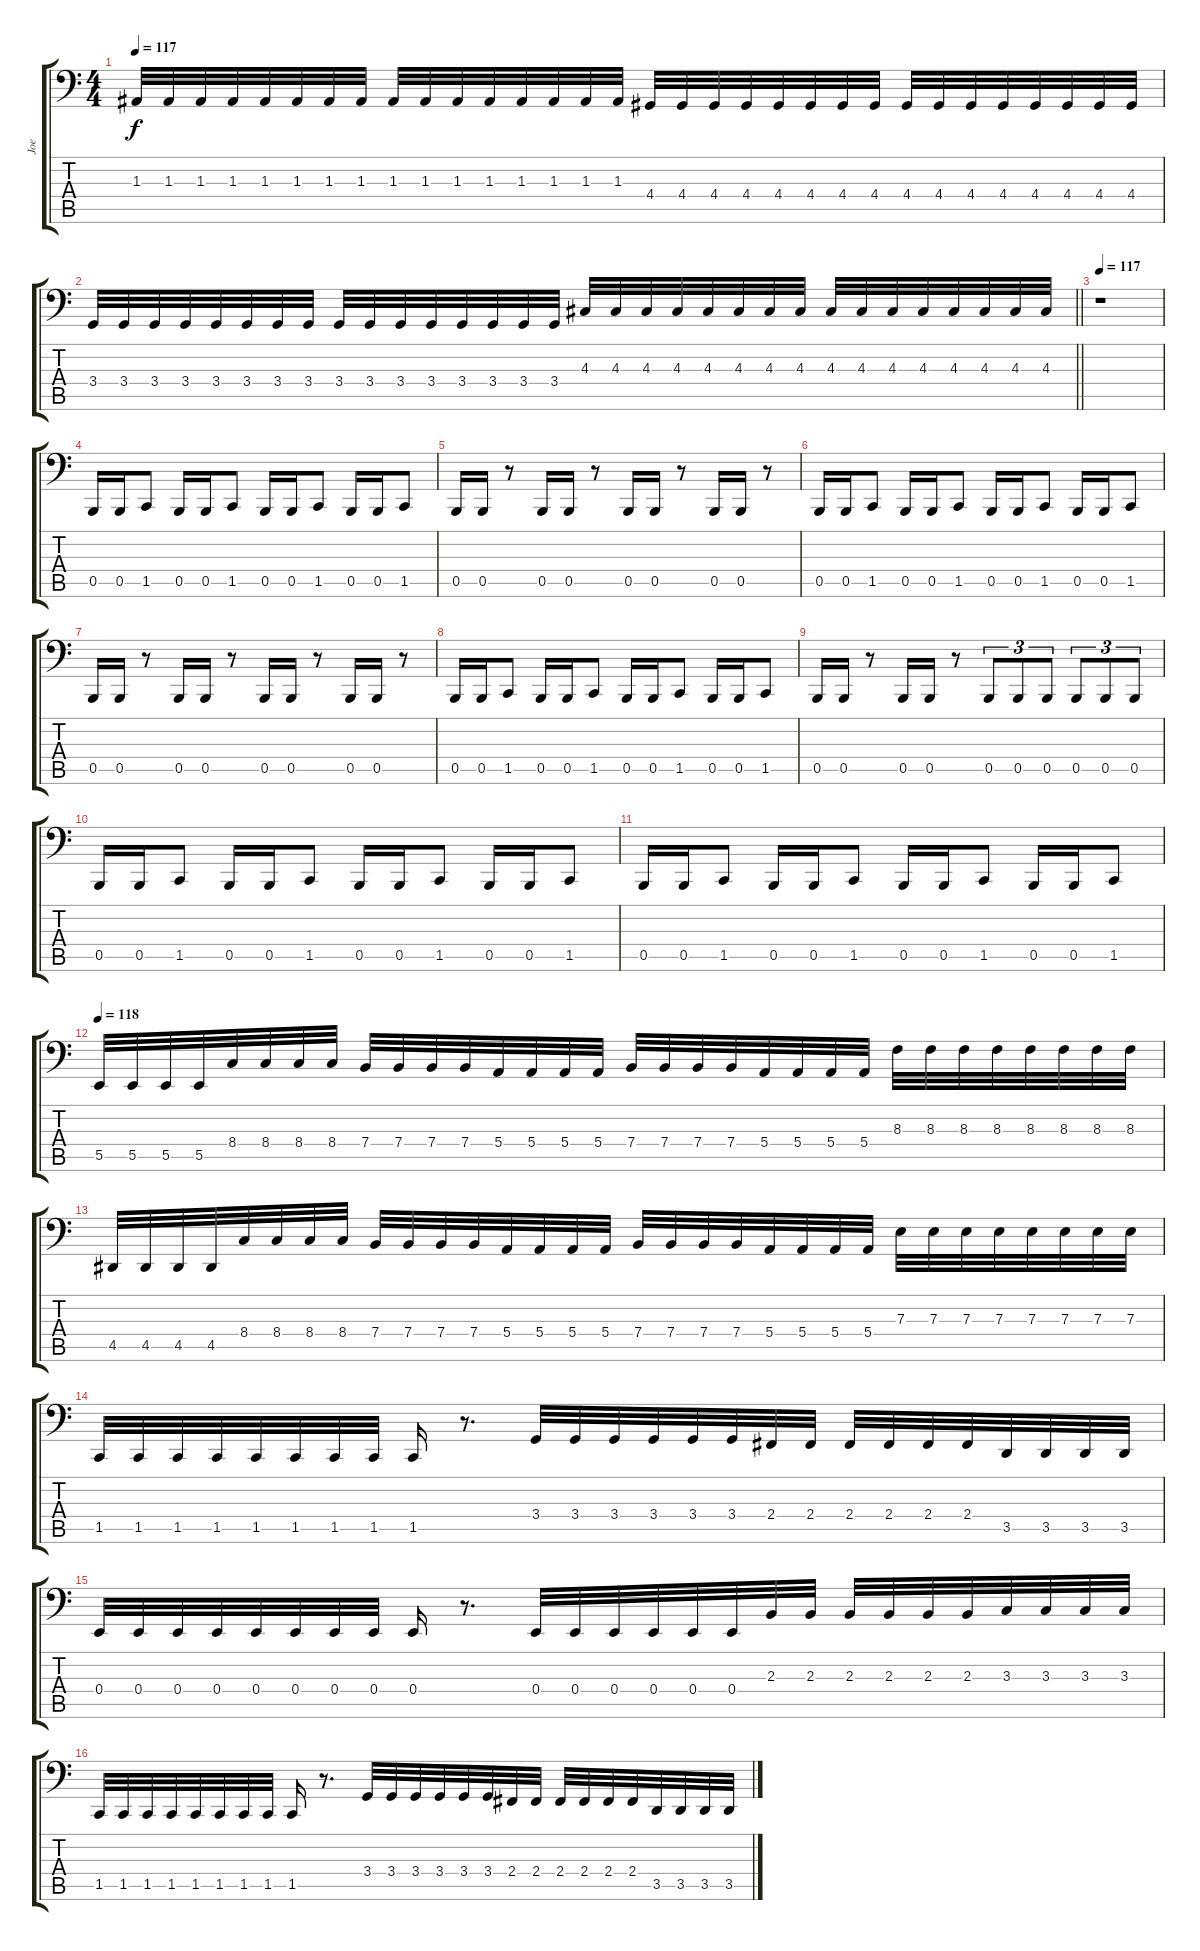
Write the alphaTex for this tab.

\track ("Joe" "Joe") {instrument electricbasspick}
\staff {score tabs}
\tuning (G2 D2 A1 E1 B0 Gb0) {hide}
\ts (4 4)
\tempo 117
\clef f4
\ks c
1.3.32{dy f} 1.3.32 1.3.32 1.3.32 1.3.32 1.3.32 1.3.32 1.3.32 1.3.32 1.3.32 1.3.32 1.3.32 1.3.32 1.3.32 1.3.32 1.3.32 4.4.32 4.4.32 4.4.32 4.4.32 4.4.32 4.4.32 4.4.32 4.4.32 4.4.32 4.4.32 4.4.32 4.4.32 4.4.32 4.4.32 4.4.32 4.4.32 |
\barLineRight lightlight
3.4.32 3.4.32 3.4.32 3.4.32 3.4.32 3.4.32 3.4.32 3.4.32 3.4.32 3.4.32 3.4.32 3.4.32 3.4.32 3.4.32 3.4.32 3.4.32 4.3.32 4.3.32 4.3.32 4.3.32 4.3.32 4.3.32 4.3.32 4.3.32 4.3.32 4.3.32 4.3.32 4.3.32 4.3.32 4.3.32 4.3.32 4.3.32 |
\tempo 117
r.1 |
0.5.16 0.5.16 1.5.8 0.5.16 0.5.16 1.5.8 0.5.16 0.5.16 1.5.8 0.5.16 0.5.16 1.5.8 |
0.5.16 0.5.16 r.8 0.5.16 0.5.16 r.8 0.5.16 0.5.16 r.8 0.5.16 0.5.16 r.8 |
0.5.16 0.5.16 1.5.8 0.5.16 0.5.16 1.5.8 0.5.16 0.5.16 1.5.8 0.5.16 0.5.16 1.5.8 |
0.5.16 0.5.16 r.8 0.5.16 0.5.16 r.8 0.5.16 0.5.16 r.8 0.5.16 0.5.16 r.8 |
0.5.16 0.5.16 1.5.8 0.5.16 0.5.16 1.5.8 0.5.16 0.5.16 1.5.8 0.5.16 0.5.16 1.5.8 |
0.5.16 0.5.16 r.8 0.5.16 0.5.16 r.8 0.5.8{tu (3 2)} 0.5.8{tu (3 2)} 0.5.8{tu (3 2)} 0.5.8{tu (3 2)} 0.5.8{tu (3 2)} 0.5.8{tu (3 2)} |
0.5.16 0.5.16 1.5.8 0.5.16 0.5.16 1.5.8 0.5.16 0.5.16 1.5.8 0.5.16 0.5.16 1.5.8 |
0.5.16 0.5.16 1.5.8 0.5.16 0.5.16 1.5.8 0.5.16 0.5.16 1.5.8 0.5.16 0.5.16 1.5.8 |
\tempo 118
5.5.32 5.5.32 5.5.32 5.5.32 8.4.32 8.4.32 8.4.32 8.4.32 7.4.32 7.4.32 7.4.32 7.4.32 5.4.32 5.4.32 5.4.32 5.4.32 7.4.32 7.4.32 7.4.32 7.4.32 5.4.32 5.4.32 5.4.32 5.4.32 8.3.32 8.3.32 8.3.32 8.3.32 8.3.32 8.3.32 8.3.32 8.3.32 |
4.5.32 4.5.32 4.5.32 4.5.32 8.4.32 8.4.32 8.4.32 8.4.32 7.4.32 7.4.32 7.4.32 7.4.32 5.4.32 5.4.32 5.4.32 5.4.32 7.4.32 7.4.32 7.4.32 7.4.32 5.4.32 5.4.32 5.4.32 5.4.32 7.3.32 7.3.32 7.3.32 7.3.32 7.3.32 7.3.32 7.3.32 7.3.32 |
1.5.32 1.5.32 1.5.32 1.5.32 1.5.32 1.5.32 1.5.32 1.5.32 1.5.16 r.8{d} 3.4.32 3.4.32 3.4.32 3.4.32 3.4.32 3.4.32 2.4.32 2.4.32 2.4.32 2.4.32 2.4.32 2.4.32 3.5.32 3.5.32 3.5.32 3.5.32 |
0.4.32 0.4.32 0.4.32 0.4.32 0.4.32 0.4.32 0.4.32 0.4.32 0.4.16 r.8{d} 0.4.32 0.4.32 0.4.32 0.4.32 0.4.32 0.4.32 2.3.32 2.3.32 2.3.32 2.3.32 2.3.32 2.3.32 3.3.32 3.3.32 3.3.32 3.3.32 |
1.5.32 1.5.32 1.5.32 1.5.32 1.5.32 1.5.32 1.5.32 1.5.32 1.5.16 r.8{d} 3.4.32 3.4.32 3.4.32 3.4.32 3.4.32 3.4.32 2.4.32 2.4.32 2.4.32 2.4.32 2.4.32 2.4.32 3.5.32 3.5.32 3.5.32 3.5.32
